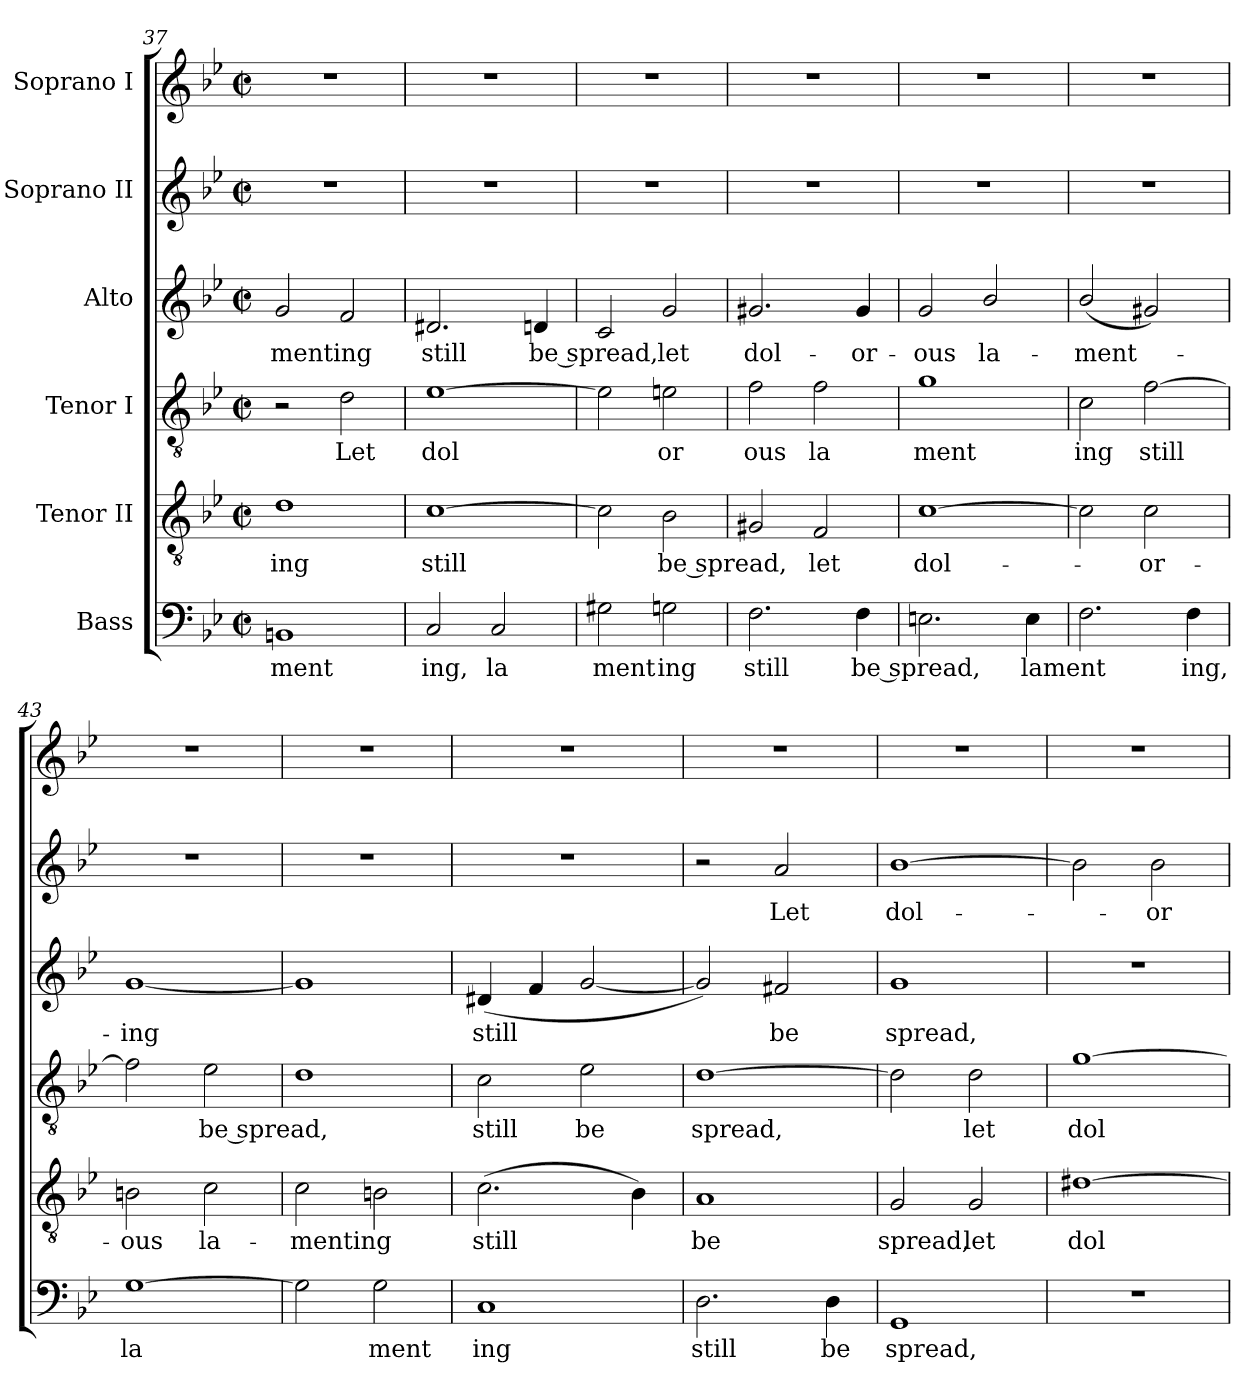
**kern	**text	**kern	**text	**kern	**text	**kern	**text	**kern	**text	**kern
*part6	*part6	*part5	*part5	*part4	*part4	*part3	*part3	*part2	*part2	*part1
*staff6	*staff6	*staff5	*staff5	*staff4	*staff4	*staff3	*staff3	*staff2	*staff2	*staff1
*I"Bass	*	*I"Tenor II	*	*I"Tenor I	*	*I"Alto	*	*I"Soprano II	*	*I"Soprano I
!!LO:LB:g=z
*clefF4	*	*clefGv2	*	*clefGv2	*	*clefG2	*	*clefG2	*	*clefG2
*ITrd-3c-5	*	*ITrd-3c-5	*	*	*	*ITrd-3c-5	*	*ITrd-3c-5	*	*ITrd-3c-5
*k[b-e-a-]	*	*k[b-e-a-]	*	*k[b-e-]	*	*k[b-e-a-]	*	*k[b-e-a-]	*	*k[b-e-a-]
*E-:	*	*E-:	*	*B-:	*	*E-:	*	*E-:	*	*E-:
*M2/2	*	*M2/2	*	*M2/2	*	*M2/2	*	*M2/2	*	*M2/2
*met(c|)	*	*met(c|)	*	*met(c|)	*	*met(c|)	*	*met(c|)	*	*met(c|)
=37	=37	=37	=37	=37	=37	=37	=37	=37	=37	=37
!	!LO:LY:b:cj	!	!LO:LY:b:cj	!	!	!	!LO:LY:b:cj	!	!	!
1En	ment	1g	ing	2r	.	2cc/	-menting	1r	.	1r
!	!	!	!	!	!LO:LY:b:cj	!	!	!	!	!
.	.	.	.	2d\	Let	2b-/	.	.	.	.
=38	=38	=38	=38	=38	=38	=38	=38	=38	=38	=38
!	!LO:LY:b:cj	!	!LO:LY:b	!	!LO:LY:b:cj	!	!LO:LY:b:cj	!	!	!
2F/	ing,	[>1f	still	[>1e-	dol	2.g#/	still	1r	.	1r
!	!LO:LY:b:cj	!	!	!	!	!	!	!	!	!
2F/	la	.	.	.	.	.	.	.	.	.
!	!	!	!	!	!	!	!LO:LY:b:cj	!	!	!
.	.	.	.	.	.	4g/	be spread,	.	.	.
=39	=39	=39	=39	=39	=39	=39	=39	=39	=39	=39
!	!LO:LY:b:cj	!	!	!	!	!	!	!	!	!
2c#X\	ment	2f\]	.	2e-\]	.	2f/	.	1r	.	1r
!	!LO:LY:b:cj	!	!LO:LY:b:cj	!	!LO:LY:b:cj	!	!LO:LY:b:cj	!	!	!
2c\	ing	2e-\	be spread,	2en\	or	2cc/	let	.	.	.
=40	=40	=40	=40	=40	=40	=40	=40	=40	=40	=40
!	!LO:LY:b:cj	!	!	!	!LO:LY:b:cj	!	!LO:LY:b:cj	!	!	!
2.B-\	still	2c#X/	.	2f\	ous	2.cc#X/	dol-	1r	.	1r
!	!	!	!LO:LY:b:cj	!	!LO:LY:b:cj	!	!	!	!	!
.	.	2B-/	let	2f\	la	.	.	.	.	.
!	!LO:LY:b:cj	!	!	!	!	!	!LO:LY:b:cj	!	!	!
4B-\	be spread,	.	.	.	.	4cc#/	-or-	.	.	.
=41	=41	=41	=41	=41	=41	=41	=41	=41	=41	=41
!	!	!	!LO:LY:b:cj	!	!LO:LY:b:cj	!	!LO:LY:b:cj	!	!	!
2.An\	.	[>1f	dol-	1g	ment	2cc/	-ous	1r	.	1r
!	!	!	!	!	!	!	!LO:LY:b:cj	!	!	!
.	.	.	.	.	.	2ee-/	la-	.	.	.
!	!LO:LY:b	!	!	!	!	!	!	!	!	!
4A\	lament	.	.	.	.	.	.	.	.	.
=42	=42	=42	=42	=42	=42	=42	=42	=42	=42	=42
!	!	!	!	!	!LO:LY:b:cj	!	!LO:LY:b	!	!	!
2.B-\	.	2f\]	.	2c\	ing	(<2ee-/	-ment-	1r	.	1r
!	!	!	!LO:LY:b:cj	!	!LO:LY:b	!	!	!	!	!
.	.	2f\	-or-	[>2f\	still	2cc#X/)	.	.	.	.
!	!LO:LY:b:cj	!	!	!	!	!	!	!	!	!
4B-\	ing,	.	.	.	.	.	.	.	.	.
=43	=43	=43	=43	=43	=43	=43	=43	=43	=43	=43
!	!LO:LY:b:cj	!	!LO:LY:b:cj	!	!	!	!LO:LY:b:cj	!	!	!
[>1c	la	2en\	-ous	2f\]	.	[<1cc	-ing	1r	.	1r
!	!	!	!LO:LY:b:cj	!	!LO:LY:b:cj	!	!	!	!	!
.	.	2f\	la-	2e-\	be spread,	.	.	.	.	.
=44	=44	=44	=44	=44	=44	=44	=44	=44	=44	=44
!	!	!	!LO:LY:b:cj	!	!	!	!	!	!	!
2c\]	.	2f\	-menting	1d	.	1cc]	.	1r	.	1r
!	!LO:LY:b:cj	!	!	!	!	!	!	!	!	!
2c\	ment	2en\	.	.	.	.	.	.	.	.
=45	=45	=45	=45	=45	=45	=45	=45	=45	=45	=45
!	!LO:LY:b:cj	!	!LO:LY:b	!	!LO:LY:b:cj	!	!LO:LY:b	!	!	!
1F	ing	(>2.f\	still	2c\	still	(<4g#/	still	1r	.	1r
.	.	.	.	.	.	4b-/	.	.	.	.
!	!	!	!	!	!LO:LY:b:cj	!	!	!	!	!
.	.	.	.	2e-\	be	[<2cc/	.	.	.	.
.	.	4e-\)	.	.	.	.	.	.	.	.
=46	=46	=46	=46	=46	=46	=46	=46	=46	=46	=46
!	!LO:LY:b:cj	!	!LO:LY:b:cj	!	!LO:LY:b	!	!	!	!	!
2.G\	still	1d	be	[>1d	spread,	2cc/])	.	2r	.	1r
!	!	!	!	!	!	!	!LO:LY:b:cj	!	!LO:LY:b:cj	!
.	.	.	.	.	.	2bn/	be	2dd/	Let	.
!	!LO:LY:b:cj	!	!	!	!	!	!	!	!	!
4G\	be	.	.	.	.	.	.	.	.	.
!!LO:PB:g=z
=47	=47	=47	=47	=47	=47	=47	=47	=47	=47	=47
!	!LO:LY:b:cj	!	!LO:LY:b:cj	!	!	!	!LO:LY:b:cj	!	!LO:LY:b:cj	!
1C	spread,	2c/	spread,	2d\]	.	1cc	spread,	[>1ee-	dol-	1r
!	!	!	!LO:LY:b:cj	!	!LO:LY:b:cj	!	!	!	!	!
.	.	2c/	let	2d\	let	.	.	.	.	.
=48	=48	=48	=48	=48	=48	=48	=48	=48	=48	=48
!	!	!	!LO:LY:b:cj	!	!LO:LY:b:cj	!	!	!	!	!
1r	.	[>1g#	dol-	[>1g	dol	1r	.	2ee-\]	.	1r
!	!	!	!	!	!	!	!	!	!LO:LY:b:cj	!
.	.	.	.	.	.	.	.	2ee-\	-or-	.
=	=	=	=	=	=	=	=	=	=	=
*-	*-	*-	*-	*-	*-	*-	*-	*-	*-	*-
